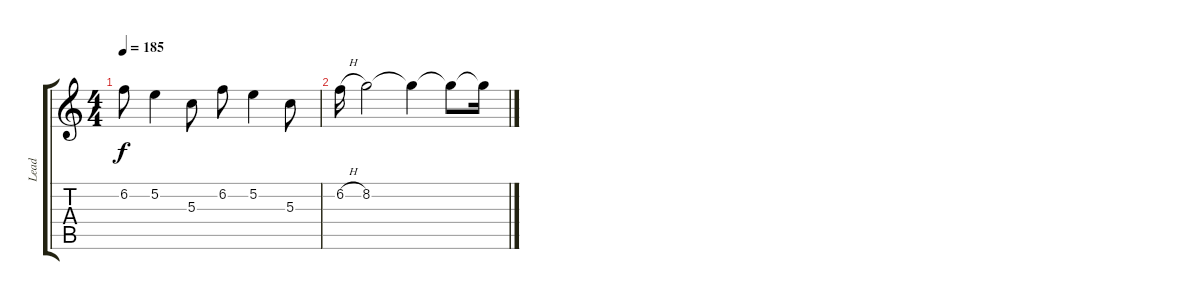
\track ("Lead " "Lead ") {instrument distortionguitar}
\staff {score tabs}
\tuning (E4 B3 G3 D3 A2 E2) {hide}
\ts (4 4)
\tempo 185
\clef g2
\ks c
6.2.8{dy f} 5.2.4 5.3.8 6.2.8 5.2.4 5.3.8 |
6.2{h}.16 8.2.2 8.2{t}.4 8.2{t}.8 8.2{t}.16
